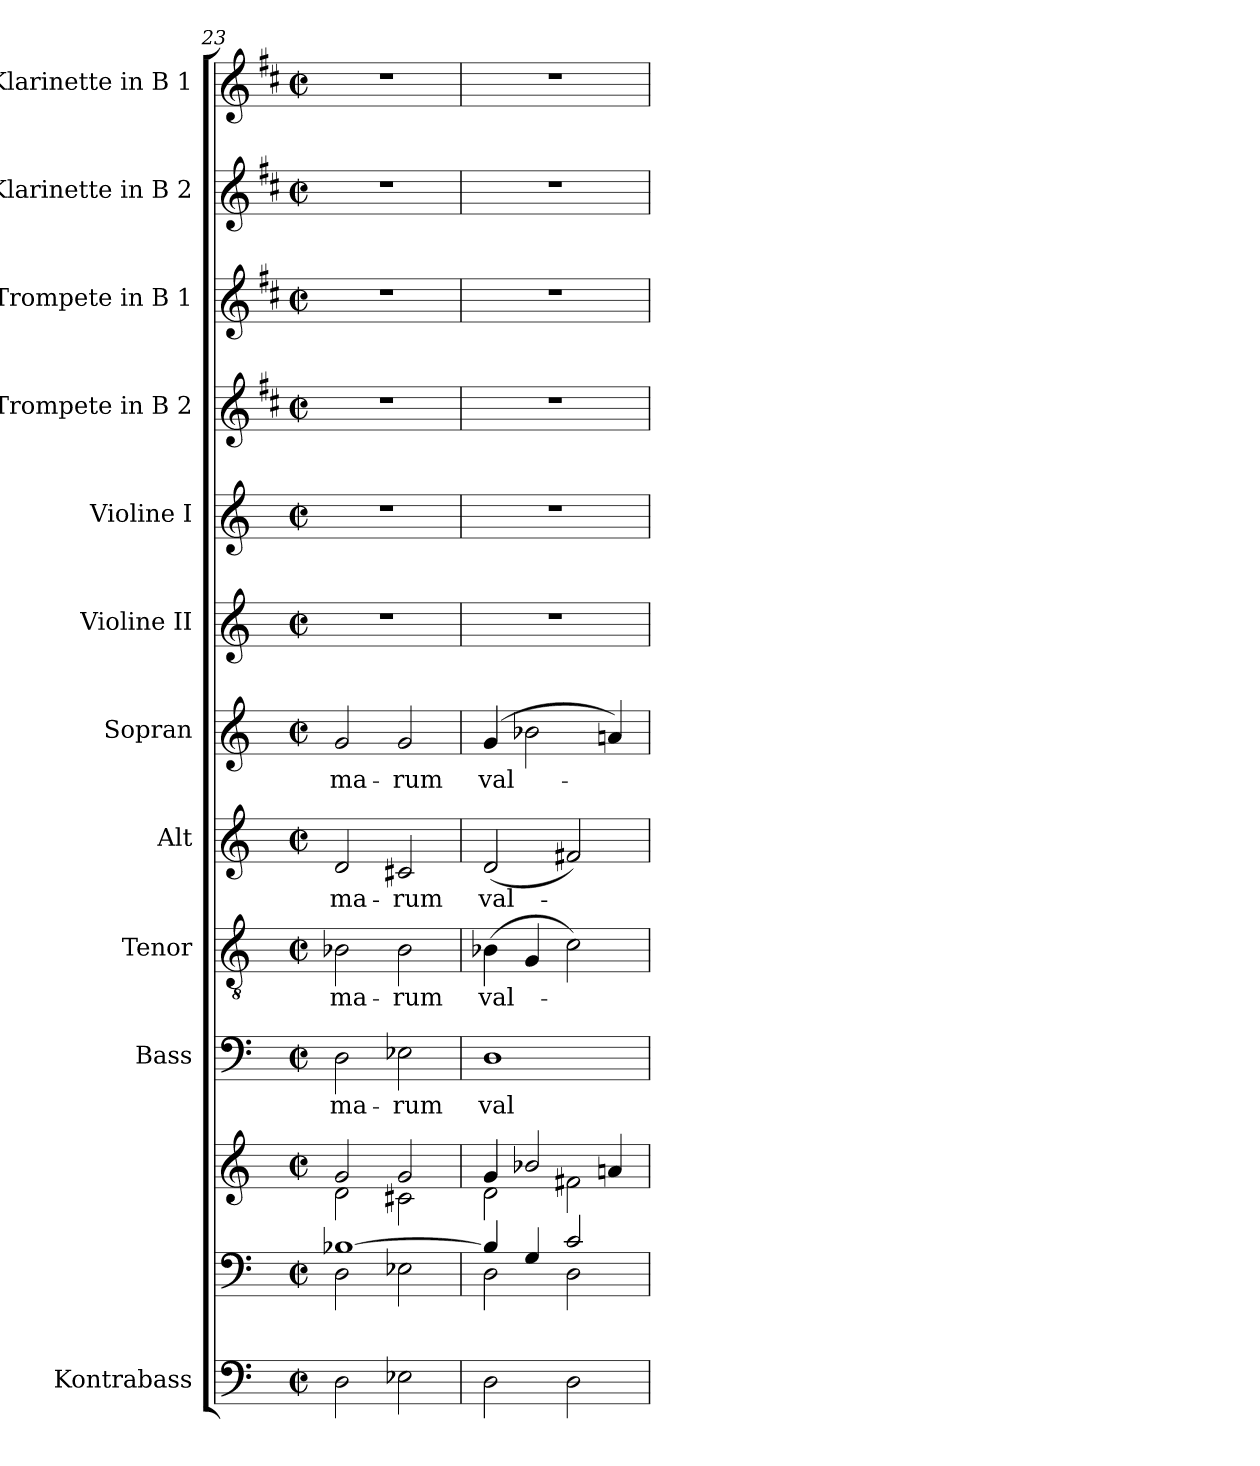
**kern	**kern	**kern	**kern	**text	**kern	**text	**kern	**text	**kern	**text	**kern	**kern	**kern	**kern	**kern	**kern
*part12	*part11	*part11	*part10	*part10	*part9	*part9	*part8	*part8	*part7	*part7	*part6	*part5	*part4	*part3	*part2	*part1
*staff13	*staff12	*staff11	*staff10	*staff10	*staff9	*staff9	*staff8	*staff8	*staff7	*staff7	*staff6	*staff5	*staff4	*staff3	*staff2	*staff1
*I"Kontrabass	*	*	*I"Bass	*	*I"Tenor	*	*I"Alt	*	*I"Sopran	*	*I"Violine II	*I"Violine I	*I"Trompete in B 2	*I"Trompete in B 1	*I"Klarinette in B 2	*I"Klarinette in B 1
*I'Kb.	*	*	*I'B	*	*I'T	*	*I'A	*	*I'S	*	*I'Vl. II	*I'Vl. I	*	*	*	*
*clefF4	*clefF4	*clefG2	*clefF4	*	*clefGv2	*	*clefG2	*	*clefG2	*	*clefG2	*clefG2	*clefG2	*clefG2	*clefG2	*clefG2
*ITrd7c12	*	*	*	*	*	*	*	*	*	*	*	*	*ITrd1c2	*ITrd1c2	*ITrd1c2	*ITrd1c2
*k[]	*k[]	*k[]	*k[]	*	*k[]	*	*k[]	*	*k[]	*	*k[]	*k[]	*k[]	*k[]	*k[]	*k[]
*C:	*C:	*C:	*C:	*	*C:	*	*C:	*	*C:	*	*C:	*C:	*C:	*C:	*C:	*C:
*M2/2	*M2/2	*M2/2	*M2/2	*	*M2/2	*	*M2/2	*	*M2/2	*	*M2/2	*M2/2	*M2/2	*M2/2	*M2/2	*M2/2
*met(c|)	*met(c|)	*met(c|)	*met(c|)	*	*met(c|)	*	*met(c|)	*	*met(c|)	*	*met(c|)	*met(c|)	*met(c|)	*met(c|)	*met(c|)	*met(c|)
=23	=23	=23	=23	=23	=23	=23	=23	=23	=23	=23	=23	=23	=23	=23	=23	=23
*	*^	*^	*	*	*	*	*	*	*	*	*	*	*	*	*	*
!	!	!	!	!	!	!LO:LY:b	!	!LO:LY:b	!	!LO:LY:b	!	!LO:LY:b	!	!	!	!	!	!
2DD\	[>1B-X	2D\	2g/	2d\	2D\	-ma-	2B-X\	-ma-	2d/	-ma-	2g/	-ma-	1r	1r	1r	1r	1r	1r
!	!	!	!	!	!	!LO:LY:b	!	!LO:LY:b	!	!LO:LY:b	!	!LO:LY:b	!	!	!	!	!	!
2EE-X\	.	2E-X\	2g/	2c#X\	2E-X\	-rum	2B-\	-rum	2c#X/	-rum	2g/	-rum	.	.	.	.	.	.
=24	=24	=24	=24	=24	=24	=24	=24	=24	=24	=24	=24	=24	=24	=24	=24	=24	=24	=24
!	!	!	!	!	!	!LO:LY:b	!	!LO:LY:b	!	!LO:LY:b	!	!LO:LY:b	!	!	!	!	!	!
2DD\	4B-/]	2D\	4g/	2d\	1D	val-	(>4B-X\	val-	(<2d/	val-	(4g/	val-	1r	1r	1r	1r	1r	1r
.	4G/	.	2b-X/	.	.	.	4G/	.	.	.	2b-X\	.	.	.	.	.	.	.
2DD\	2c/	2D\	.	2f#X\	.	.	2c\)	.	2f#X/)	.	.	.	.	.	.	.	.	.
.	.	.	4an/	.	.	.	.	.	.	.	4an/)	.	.	.	.	.	.	.
*	*v	*v	*	*	*	*	*	*	*	*	*	*	*	*	*	*	*	*
*	*	*v	*v	*	*	*	*	*	*	*	*	*	*	*	*	*	*
=	=	=	=	=	=	=	=	=	=	=	=	=	=	=	=	=
*-	*-	*-	*-	*-	*-	*-	*-	*-	*-	*-	*-	*-	*-	*-	*-	*-
